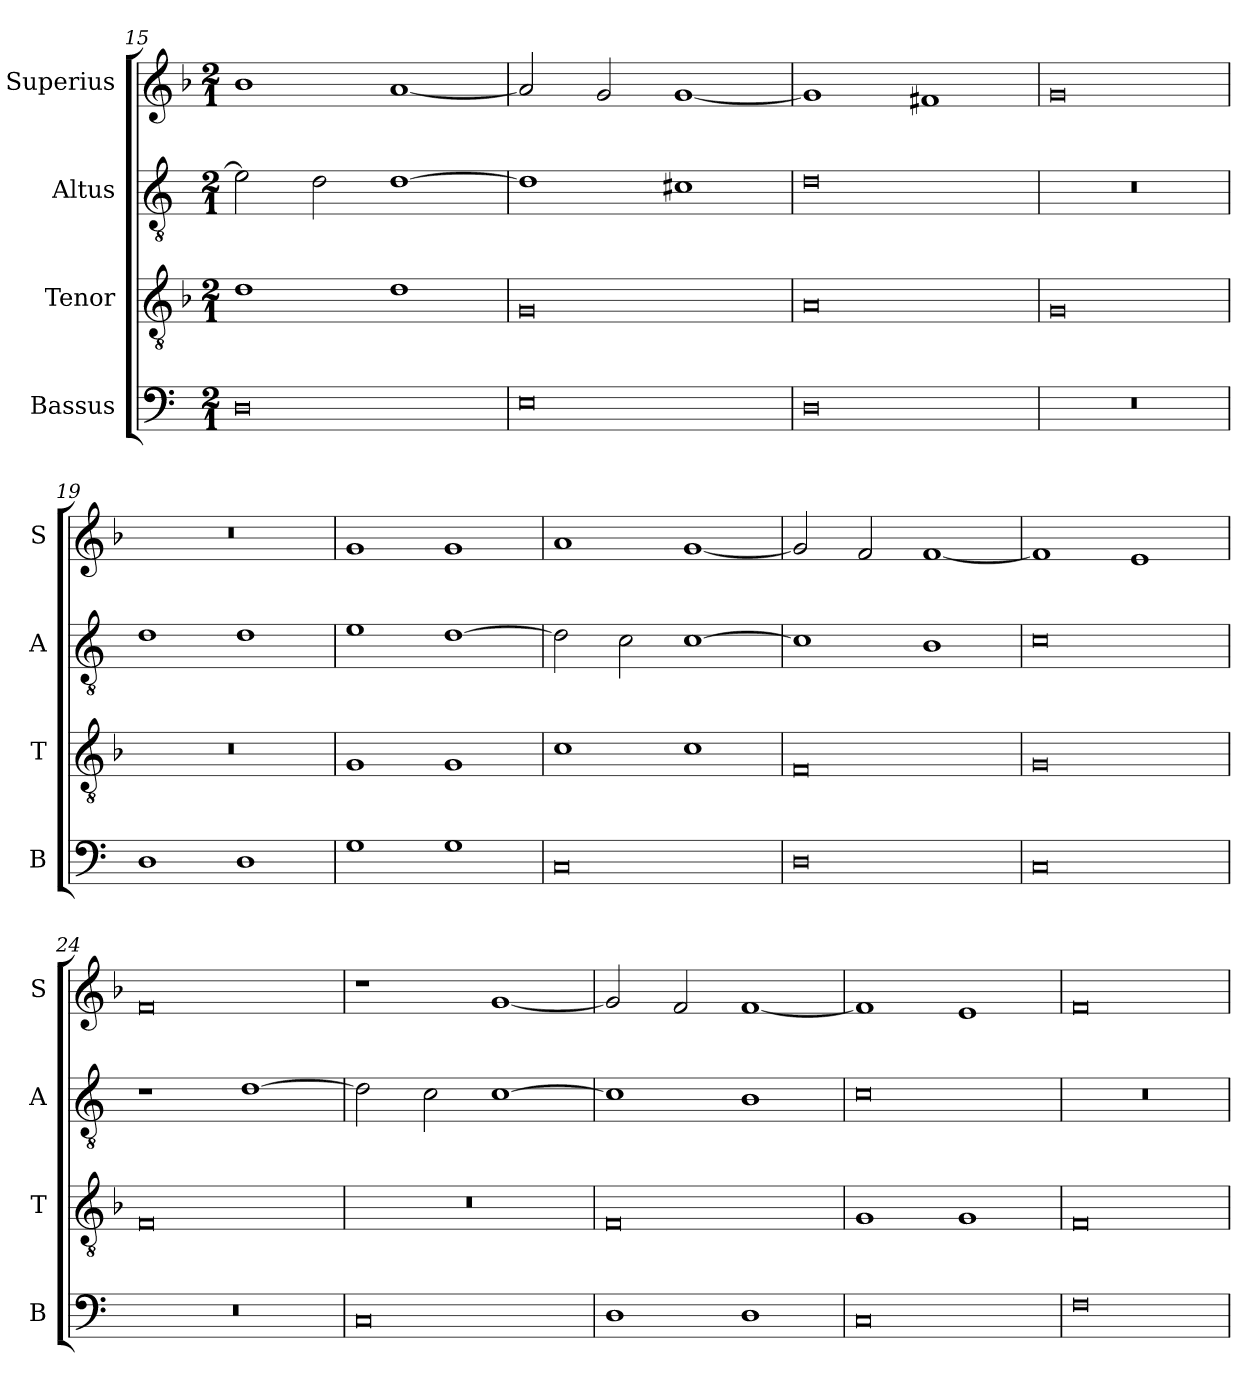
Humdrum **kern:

**kern	**kern	**kern	**kern
*part4	*part3	*part2	*part1
*staff4	*staff3	*staff2	*staff1
*I"Bassus	*I"Tenor	*I"Altus	*I"Superius
*I'B	*I'T	*I'A	*I'S
*clefF4	*clefGv2	*clefGv2	*clefG2
*k[]	*k[b-]	*k[]	*k[b-]
*M2/1	*M2/1	*M2/1	*M2/1
=15	=15	=15	=15
0D	1d	2e\]	1b-
.	.	2d\	.
.	1d	[1d	[1a
=16	=16	=16	=16
0E	0G	1d]	2a/]
.	.	.	2g/
.	.	1c#X	[1g
=17	=17	=17	=17
0D	0A	0d	1g]
.	.	.	1f#X
=18	=18	=18	=18
0r	0G	0r	0g
=19	=19	=19	=19
1D	0r	1d	0r
1D	.	1d	.
=20	=20	=20	=20
1G	1G	1e	1g
1G	1G	[1d	1g
=21	=21	=21	=21
0C	1c	2d\]	1a
.	.	2c\	.
.	1c	[1c	[1g
=22	=22	=22	=22
0D	0F	1c]	2g/]
.	.	.	2f/
.	.	1B	[1f
=23	=23	=23	=23
0C	0G	0c	1f]
.	.	.	1e
=24	=24	=24	=24
0r	0F	1r	0f
.	.	[1d	.
=25	=25	=25	=25
0C	0r	2d\]	1r
.	.	2c\	.
.	.	[1c	[1g
=26	=26	=26	=26
1D	0F	1c]	2g/]
.	.	.	2f/
1D	.	1B	[1f
=27	=27	=27	=27
0C	1G	0c	1f]
.	1G	.	1e
=28	=28	=28	=28
0F	0F	0r	0f
=	=	=	=
*-	*-	*-	*-
